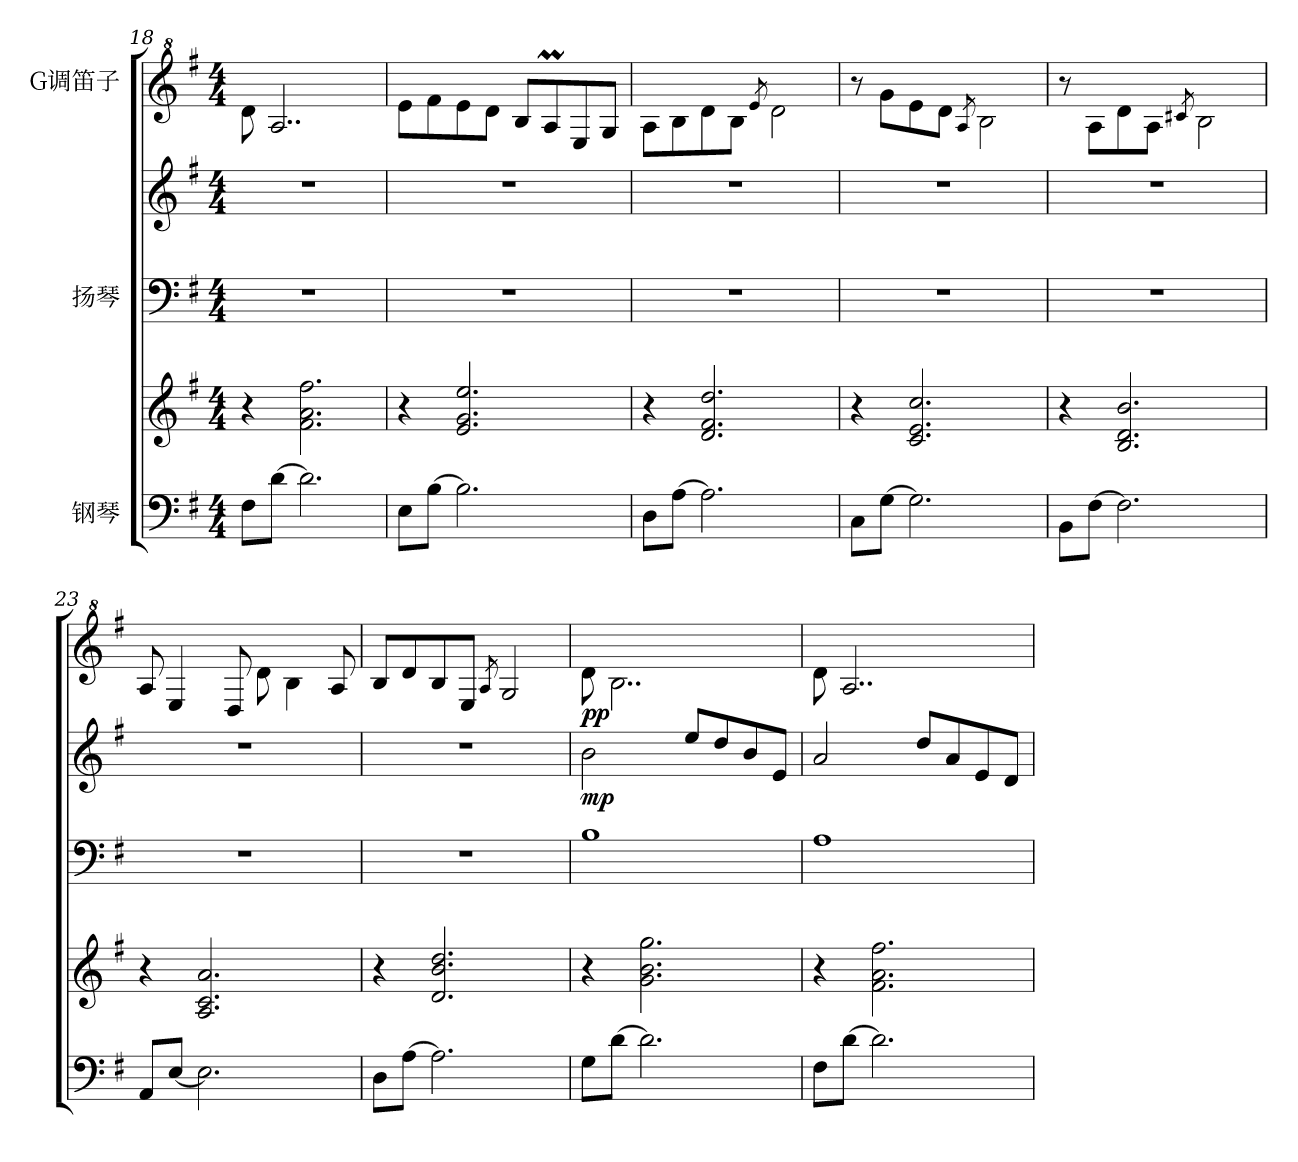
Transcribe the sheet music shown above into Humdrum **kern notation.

**kern	**kern	**kern	**kern	**dynam	**kern	**dynam
*part3	*part3	*part2	*part2	*part2	*part1	*part1
*staff5	*staff4	*staff3	*staff2	*staff2/3	*staff1	*staff1
*I"钢琴	*	*I"扬琴	*	*	*I"G调笛子	*
*clefF4	*clefG2	*clefF4	*clefG2	*	*clefG^2	*
*	*	*	*	*	*ITrd-7c-12	*
*k[f#]	*k[f#]	*k[f#]	*k[f#]	*	*k[f#]	*
*M4/4	*M4/4	*M4/4	*M4/4	*	*M4/4	*
=18	=18	=18	=18	=18	=18	=18
8F#\L	4r	1r	1r	.	8ddd\	.
[8d\J	.	.	.	.	2..aa/	.
2.d\]	2.f#\ 2.a\ 2.ff#\	.	.	.	.	.
=19	=19	=19	=19	=19	=19	=19
8E\L	4r	1r	1r	.	8eee\L	.
[8B\J	.	.	.	.	8fff#\	.
2.B\]	2.e/ 2.g/ 2.ee/	.	.	.	8eee\	.
.	.	.	.	.	8ddd\J	.
.	.	.	.	.	8bb/L	.
.	.	.	.	.	8aaM/	.
.	.	.	.	.	8ee/	.
.	.	.	.	.	8gg/J	.
!!LO:LB:g=z
=20	=20	=20	=20	=20	=20	=20
8D\L	4r	1r	1r	.	8aa\L	.
[8A\J	.	.	.	.	8bb\	.
2.A\]	2.d/ 2.f#/ 2.dd/	.	.	.	8ddd\	.
.	.	.	.	.	8bb\J	.
.	.	.	.	.	8qeee/	.
.	.	.	.	.	2ddd\	.
=21	=21	=21	=21	=21	=21	=21
8C\L	4r	1r	1r	.	8r	.
[8G\J	.	.	.	.	8ggg\L	.
2.G\]	2.c/ 2.e/ 2.cc/	.	.	.	8eee\	.
.	.	.	.	.	8ddd\J	.
.	.	.	.	.	8qaa/	.
.	.	.	.	.	2bb\	.
=22	=22	=22	=22	=22	=22	=22
8BB\L	4r	1r	1r	.	8r	.
[8F#\J	.	.	.	.	8aa\L	.
2.F#\]	2.B/ 2.d/ 2.b/	.	.	.	8ddd\	.
.	.	.	.	.	8aa\J	.
.	.	.	.	.	8qccc#X/	.
.	.	.	.	.	2bb\	.
=23	=23	=23	=23	=23	=23	=23
8AA/L	4r	1r	1r	.	8aa/	.
[8E/J	.	.	.	.	4ee/	.
2.E\]	2.A/ 2.c/ 2.a/	.	.	.	.	.
.	.	.	.	.	8dd/	.
.	.	.	.	.	8ddd\	.
.	.	.	.	.	4bb\	.
.	.	.	.	.	8aa/	.
=24	=24	=24	=24	=24	=24	=24
8D\L	4r	1r	1r	.	8bb/L	.
[8A\J	.	.	.	.	8ddd/	.
2.A\]	2.d/ 2.b/ 2.dd/	.	.	.	8bb/	.
.	.	.	.	.	8ee/J	.
.	.	.	.	.	8qaa/	.
.	.	.	.	.	2gg/	.
!!LO:PB:g=z
=25	=25	=25	=25	=25	=25	=25
!	!	!	!	!LO:DY:b	!	!LO:DY:b
8G\L	4r	1B	2b\	mp	8ddd\	pp
[8d\J	.	.	.	.	2..bb\	.
2.d\]	2.g\ 2.b\ 2.gg\	.	.	.	.	.
.	.	.	8ee/L	.	.	.
.	.	.	8dd/	.	.	.
.	.	.	8b/	.	.	.
.	.	.	8e/J	.	.	.
=26	=26	=26	=26	=26	=26	=26
8F#\L	4r	1A	2a/	.	8ddd\	.
[8d\J	.	.	.	.	2..aa/	.
2.d\]	2.f#\ 2.a\ 2.ff#\	.	.	.	.	.
.	.	.	8dd/L	.	.	.
.	.	.	8a/	.	.	.
.	.	.	8e/	.	.	.
.	.	.	8d/J	.	.	.
=	=	=	=	=	=	=
*-	*-	*-	*-	*-	*-	*-
